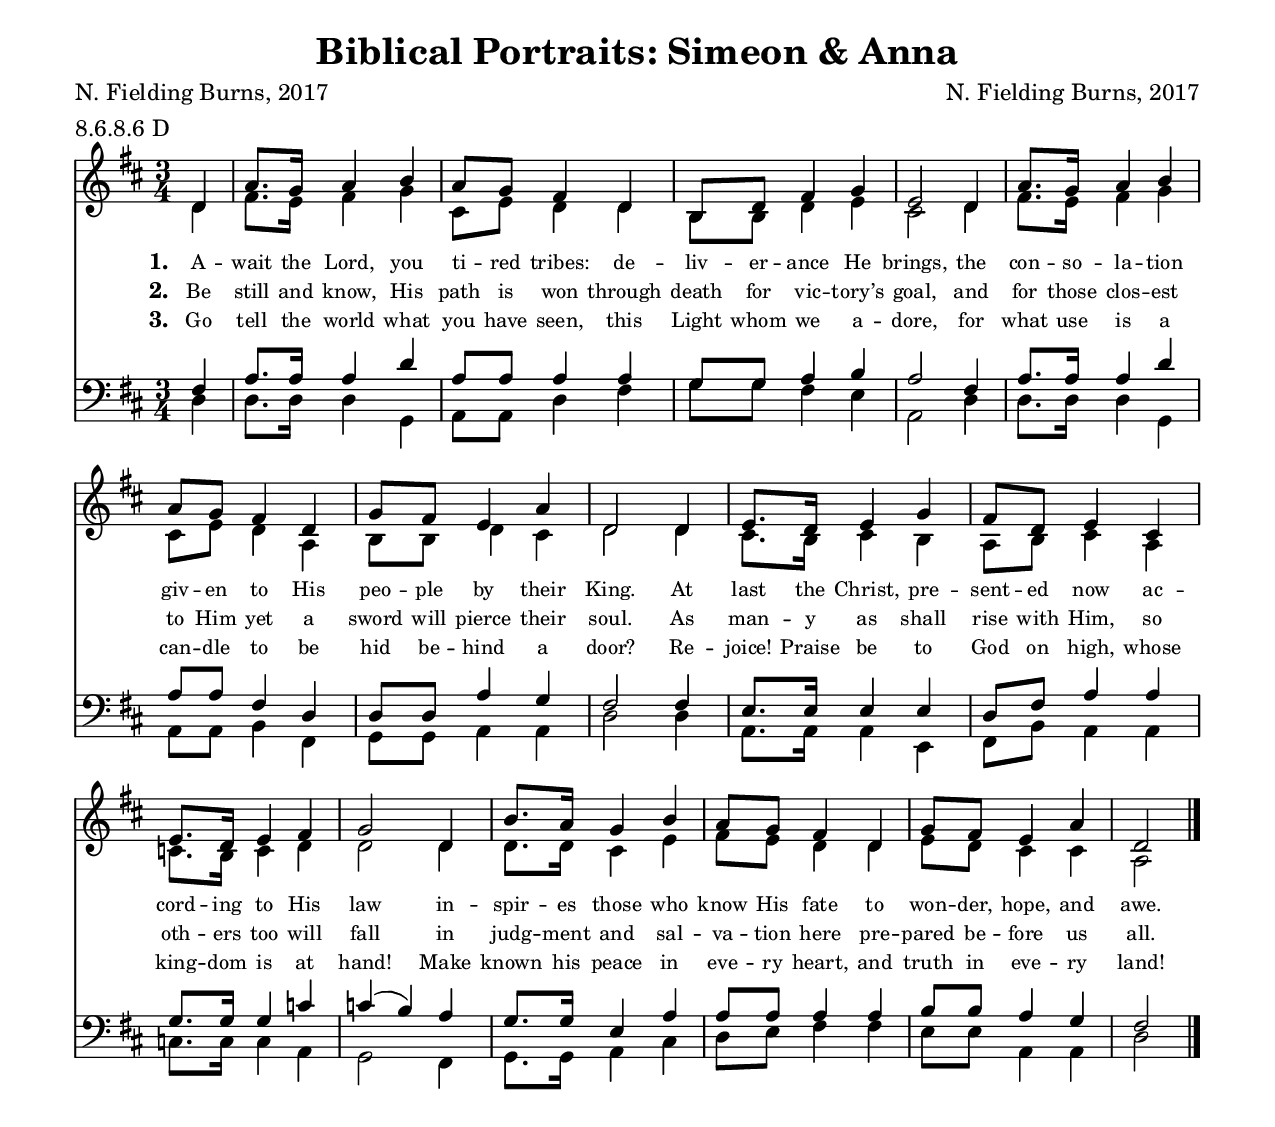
\include "hymn.ily"

\header
{
  title = "Biblical Portraits: Simeon & Anna"
  poet = "N. Fielding Burns, 2017"
  composer = "N. Fielding Burns, 2017"
  tune = "Temple Song"
  meter = "8.6.8.6 D"
}

global =
{
  \time 3/4
  \key d \major
}

stanzas = <<
  \new Lyrics \lyricsto "sopranos" {
    \set stanza = "1. "

    A -- wait the Lord, you ti -- red tribes:
    de -- liv -- er -- ance He brings,
    the con -- so -- la -- tion giv -- en to
    His peo -- ple by their King.
    At last the Christ, pre -- sent -- ed now
    ac -- cord -- ing to His law
    in -- spir -- es those who know His fate
    to won -- der, hope, and awe.
  }

  \new Lyrics \lyricsto "sopranos" {
    \set stanza = "2. "

    Be still and know, His path is won
    through death for vic -- tory’s goal,
    and for those clos -- est to Him yet
    a sword will pierce their soul.
    As man -- y as shall rise with Him,
    so oth -- ers too will fall
    in judg -- ment and sal -- va -- tion here
    pre -- pared be -- fore us all.
  }

  \new Lyrics \lyricsto "sopranos" {
    \set stanza = "3. "

    Go tell the world what you have seen,
    this Light whom we a -- dore,
    for what use is a can -- dle to
    be hid be -- hind a door?
    Re -- joice! Praise be to God on high,
    whose king -- dom is at hand!
    Make known his peace in eve -- ry heart,
    and truth in eve -- ry land!
  }
>>

soprano = \relative c' {
  \partial 4

  d4
  a'8. g16 a4 b
  a8 g fis4 d
  b8 d fis4 g
  e2

  d4
  a'8. g16 a4 b
  a8 g fis4 d
  g8 fis e4 a
  d,2

  d4
  e8. d16 e4 g
  fis8 d e4 cis
  e8. d16 e4 fis
  g2

  d4
  b'8. a16 g4 b
  a8 g fis4 d
  g8 fis e4 a
  d,2

  \bar "|."
}

alto = \relative c' {
  d4
  fis8. e16 fis4 g
  cis,8 e d4 d
  b8 b d4 e
  cis2

  d4
  fis8. e16 fis4 g
  cis,8 e d4 a
  b8 b d4 cis
  d2

  d4
  cis8. b16 cis4 b
  a8 b cis4 a
  c8. b16 c4 d
  d2

  d4
  d8. d16 cis4 e
  fis8 e d4 d
  e8 d cis4 cis
  a2
}

tenor = \relative c {
  fis4
  a8. a16 a4 d
  a8 a a4 a
  g8 g a4 b
  a2

  fis4
  a8. a16 a4 d
  a8 a fis4 d
  d8 d a'4 g
  fis2

  fis4
  e8. e16 e4 e
  d8 fis a4 a
  g8. g16 g4 c
  c( b)

  a4
  g8. g16 e4 a
  a8 a a4 a
  b8 b a4 g
  fis2
}

bass = \relative c {
  d4
  d8. d16 d4 g,
  a8 a d4 fis
  g8 g fis4 e
  a,2

  d4
  d8. d16 d4 g,
  a8 a b4 fis
  g8 g a4 a
  d2

  d4
  a8. a16 a4 e
  fis8 b a4 a
  c8. c16 c4 a
  g2

  fis4
  g8. g16 a4 cis
  d8 e fis4 fis
  e8 e a,4 a
  d2
}

\include "hymn-template.ily"
